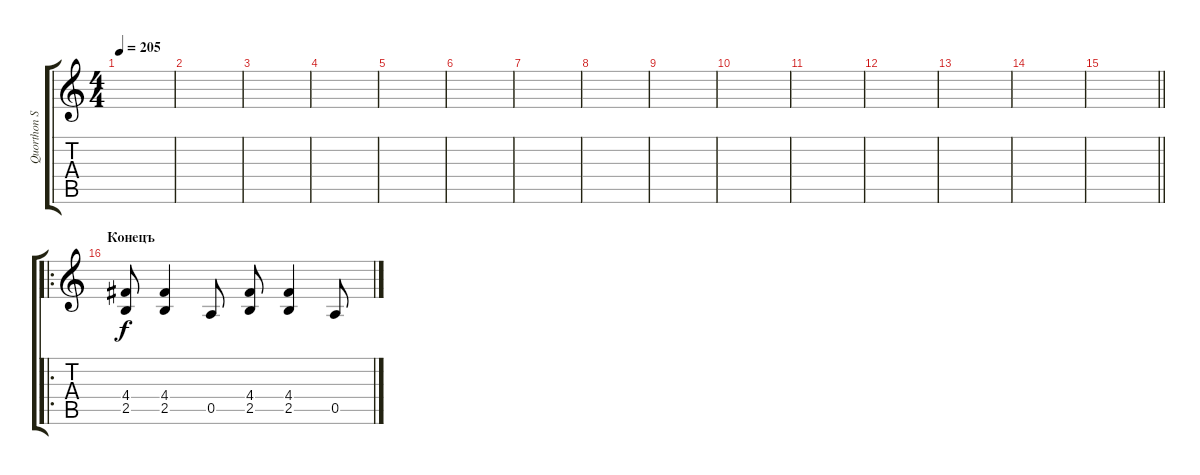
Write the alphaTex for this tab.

\track ("Quorthon Seth" "Quorthon S") {instrument distortionguitar}
\staff {score tabs}
\tuning (E4 B3 G3 D3 A2 E2) {hide}
\ts (4 4)
\tempo 205
\clef g2
\ks c
|
|
|
|
|
|
|
|
|
|
|
|
|
|
\barLineRight lightlight
|
\ro
\section ("" "Конецъ")
(4.4 2.5).8 (4.4 2.5).4 0.5.8 (4.4 2.5).8 (4.4 2.5).4 0.5.8
